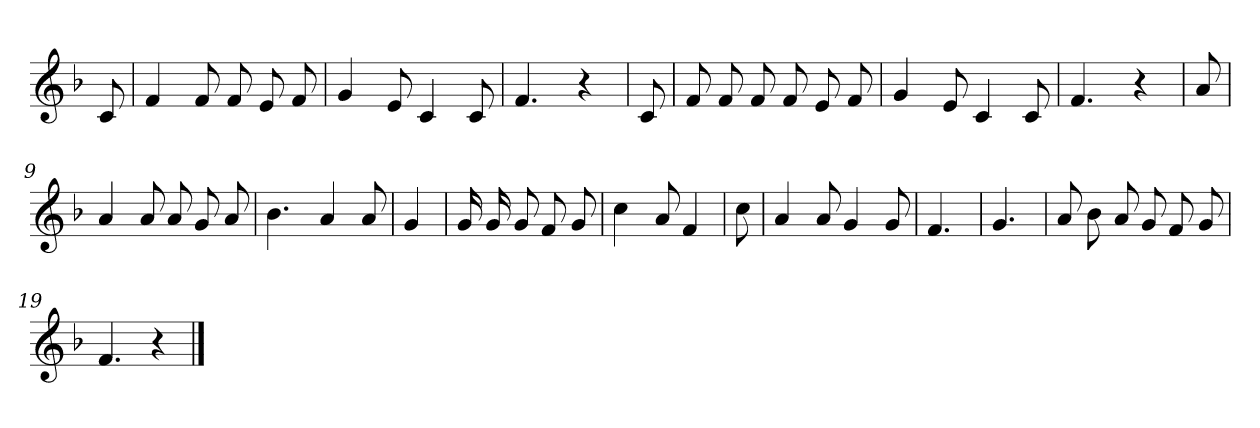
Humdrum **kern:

**kern
*part1
*staff1
*clefG2
*k[b-]
*F:
=
8c
=1
4f
8f
8f
8e
8f
=2
4g
8e
4c
8c
=3
4.f
4r
=4
8c
=5
8f
8f
8f
8f
8e
8f
=6
4g
8e
4c
8c
=7
4.f
4r
=8
8a
=9
4a
8a
8a
8g
8a
=10
4.b-
4a
8a
=11
4g
=12
16g
16g
8g
8f
8g
=13
4cc
8a
4f
=14
8cc
=15
4a
8a
4g
8g
=16
4.f
=17
4.g
=18
8a
8b-
8a
8g
8f
8g
=19
4.f
4r
==
*-
